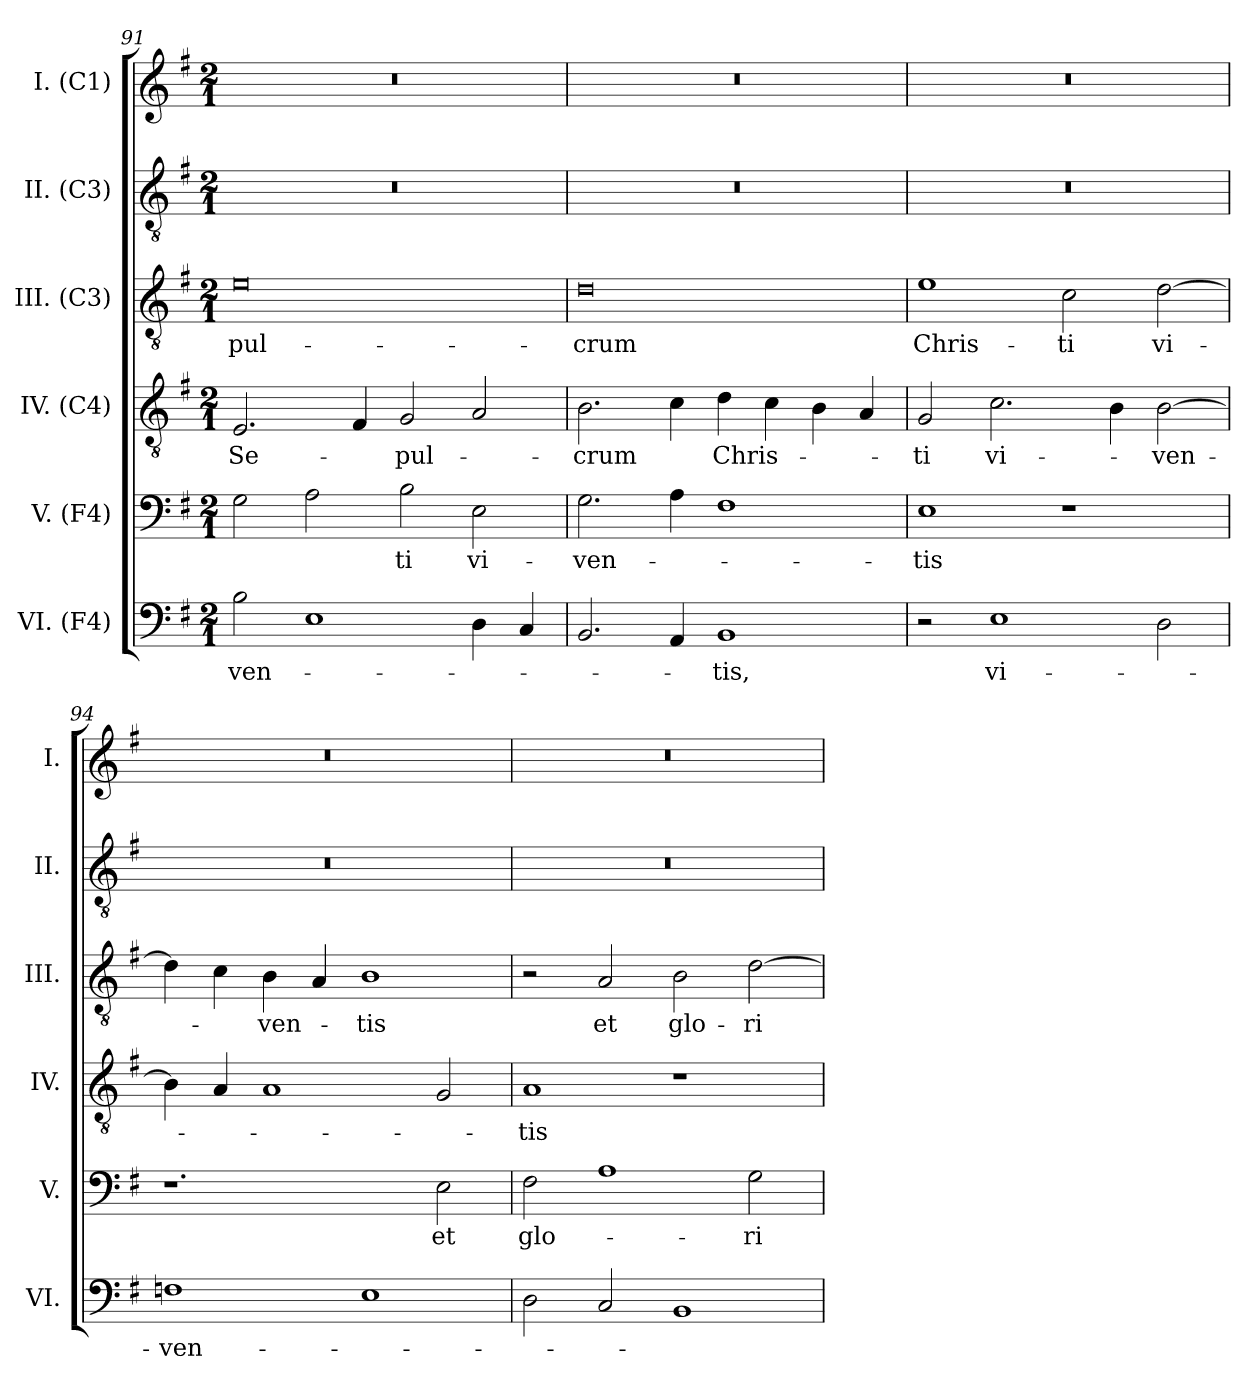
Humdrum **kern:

**kern	**text	**kern	**text	**kern	**text	**kern	**text	**kern	**kern
*part6	*part6	*part5	*part5	*part4	*part4	*part3	*part3	*part2	*part1
*staff6	*staff6	*staff5	*staff5	*staff4	*staff4	*staff3	*staff3	*staff2	*staff1
*I"VI. (F4)	*	*I"V. (F4)	*	*I"IV. (C4)	*	*I"III. (C3)	*	*I"II. (C3)	*I"I. (C1)
*I'VI.	*	*I'V.	*	*I'IV.	*	*I'III.	*	*I'II.	*I'I.
*clefF4	*	*clefF4	*	*clefGv2	*	*clefGv2	*	*clefGv2	*clefG2
*	*	*	*	*ITrd7c12	*	*ITrd7c12	*	*ITrd7c12	*
*k[f#]	*	*k[f#]	*	*k[f#]	*	*k[f#]	*	*k[f#]	*k[f#]
*G:	*	*G:	*	*G:	*	*G:	*	*G:	*G:
*M2/1	*	*M2/1	*	*M2/1	*	*M2/1	*	*M2/1	*M2/1
=91	=91	=91	=91	=91	=91	=91	=91	=91	=91
!	!LO:LY:b:color=#000000	!	!	!	!	!	!	!	!
!	!	!	!	!	!LO:LY:b:color=#000000	!	!	!	!
!	!	!	!	!	!	!	!LO:LY:b:color=#000000	!LO:N:vis=1	!LO:N:vis=1
2Bi\	-ven-	2Gi\	.	2.EEi/	Se-	0Ei	-pul-	0r	0r
1Ei	.	2Ai\	.	.	.	.	.	.	.
.	.	.	.	4FF#i/	.	.	.	.	.
!	!	!	!LO:LY:b:color=#000000	!	!	!	!	!	!
!	!	!	!	!	!LO:LY:b:color=#000000	!	!	!	!
.	.	2Bi\	-ti	2GGi/	-pul-	.	.	.	.
!	!	!	!LO:LY:b:color=#000000	!	!	!	!	!	!
4Di\	.	2Ei\	vi-	2AAi/	.	.	.	.	.
4Ci/	.	.	.	.	.	.	.	.	.
=92	=92	=92	=92	=92	=92	=92	=92	=92	=92
!	!	!	!LO:LY:b:color=#000000	!	!	!	!	!	!
!	!	!	!	!	!LO:LY:b:color=#000000	!	!	!	!
!	!	!	!	!	!	!	!LO:LY:b:color=#000000	!LO:N:vis=1	!LO:N:vis=1
2.BBi/	.	2.Gi\	-ven-	2.BBi\	-crum	0Di	-crum	0r	0r
4AAi/	.	4Ai\	.	4Ci\	.	.	.	.	.
!	!LO:LY:b:color=#000000	!	!	!	!	!	!	!	!
!	!	!	!	!	!LO:LY:b:color=#000000	!	!	!	!
1BBi	-tis,	1F#i	.	4Di\	Chris-	.	.	.	.
.	.	.	.	4Ci\	.	.	.	.	.
.	.	.	.	4BBi\	.	.	.	.	.
.	.	.	.	4AAi/	.	.	.	.	.
!!LO:LB:g=z
=93	=93	=93	=93	=93	=93	=93	=93	=93	=93
!	!	!	!LO:LY:b:color=#000000	!	!	!	!	!	!
!	!	!	!	!	!LO:LY:b:color=#000000	!	!	!	!
!	!	!	!	!	!	!	!LO:LY:b:color=#000000	!LO:N:vis=1	!LO:N:vis=1
2r	.	1Ei	-tis	2GGi/	-ti	1Ei	Chris-	0r	0r
!	!LO:LY:b:color=#000000	!	!	!	!	!	!	!	!
!	!	!	!	!	!LO:LY:b:color=#000000	!	!	!	!
1Ei	vi-	.	.	2.Ci\	vi-	.	.	.	.
!	!	!	!	!	!	!	!LO:LY:b:color=#000000	!	!
.	.	1r	.	.	.	2Ci\	-ti	.	.
.	.	.	.	4BBi\	.	.	.	.	.
!	!	!	!	!	!LO:LY:b:color=#000000	!	!	!	!
!	!	!	!	!	!	!	!LO:LY:b:color=#000000	!	!
2Di\	.	.	.	[2BBi\	-ven-	[2Di\	vi-	.	.
=94	=94	=94	=94	=94	=94	=94	=94	=94	=94
!	!LO:LY:b:color=#000000	!	!	!	!	!	!	!LO:N:vis=1	!LO:N:vis=1
1Fni	-ven-	1.r	.	4BBi\]	.	4Di\]	.	0r	0r
.	.	.	.	4AAi/	.	4Ci\	.	.	.
!	!	!	!	!	!	!	!LO:LY:b:color=#000000	!	!
.	.	.	.	1AAi	.	4BBi\	-ven-	.	.
.	.	.	.	.	.	4AAi/	.	.	.
!	!	!	!	!	!	!	!LO:LY:b:color=#000000	!	!
1Ei	.	.	.	.	.	1BBi	-tis	.	.
!	!	!	!LO:LY:b:color=#000000	!	!	!	!	!	!
.	.	2Ei\	et	2GGi/	.	.	.	.	.
=95	=95	=95	=95	=95	=95	=95	=95	=95	=95
!	!	!	!LO:LY:b:color=#000000	!	!	!	!	!	!
!	!	!	!	!	!LO:LY:b:color=#000000	!	!	!LO:N:vis=1	!LO:N:vis=1
2Di\	.	2F#i\	glo-	1AAi	-tis	2r	.	0r	0r
!	!	!	!	!	!	!	!LO:LY:b:color=#000000	!	!
2Ci/	.	1Ai	.	.	.	2AAi/	et	.	.
!	!	!	!	!	!	!	!LO:LY:b:color=#000000	!	!
1BBi	.	.	.	1r	.	2BBi\	glo-	.	.
!	!	!	!LO:LY:b:color=#000000	!	!	!	!	!	!
!	!	!	!	!	!	!	!LO:LY:b:color=#000000	!	!
.	.	2Gi\	-ri-	.	.	[2Di\	-ri-	.	.
=	=	=	=	=	=	=	=	=	=
*-	*-	*-	*-	*-	*-	*-	*-	*-	*-
